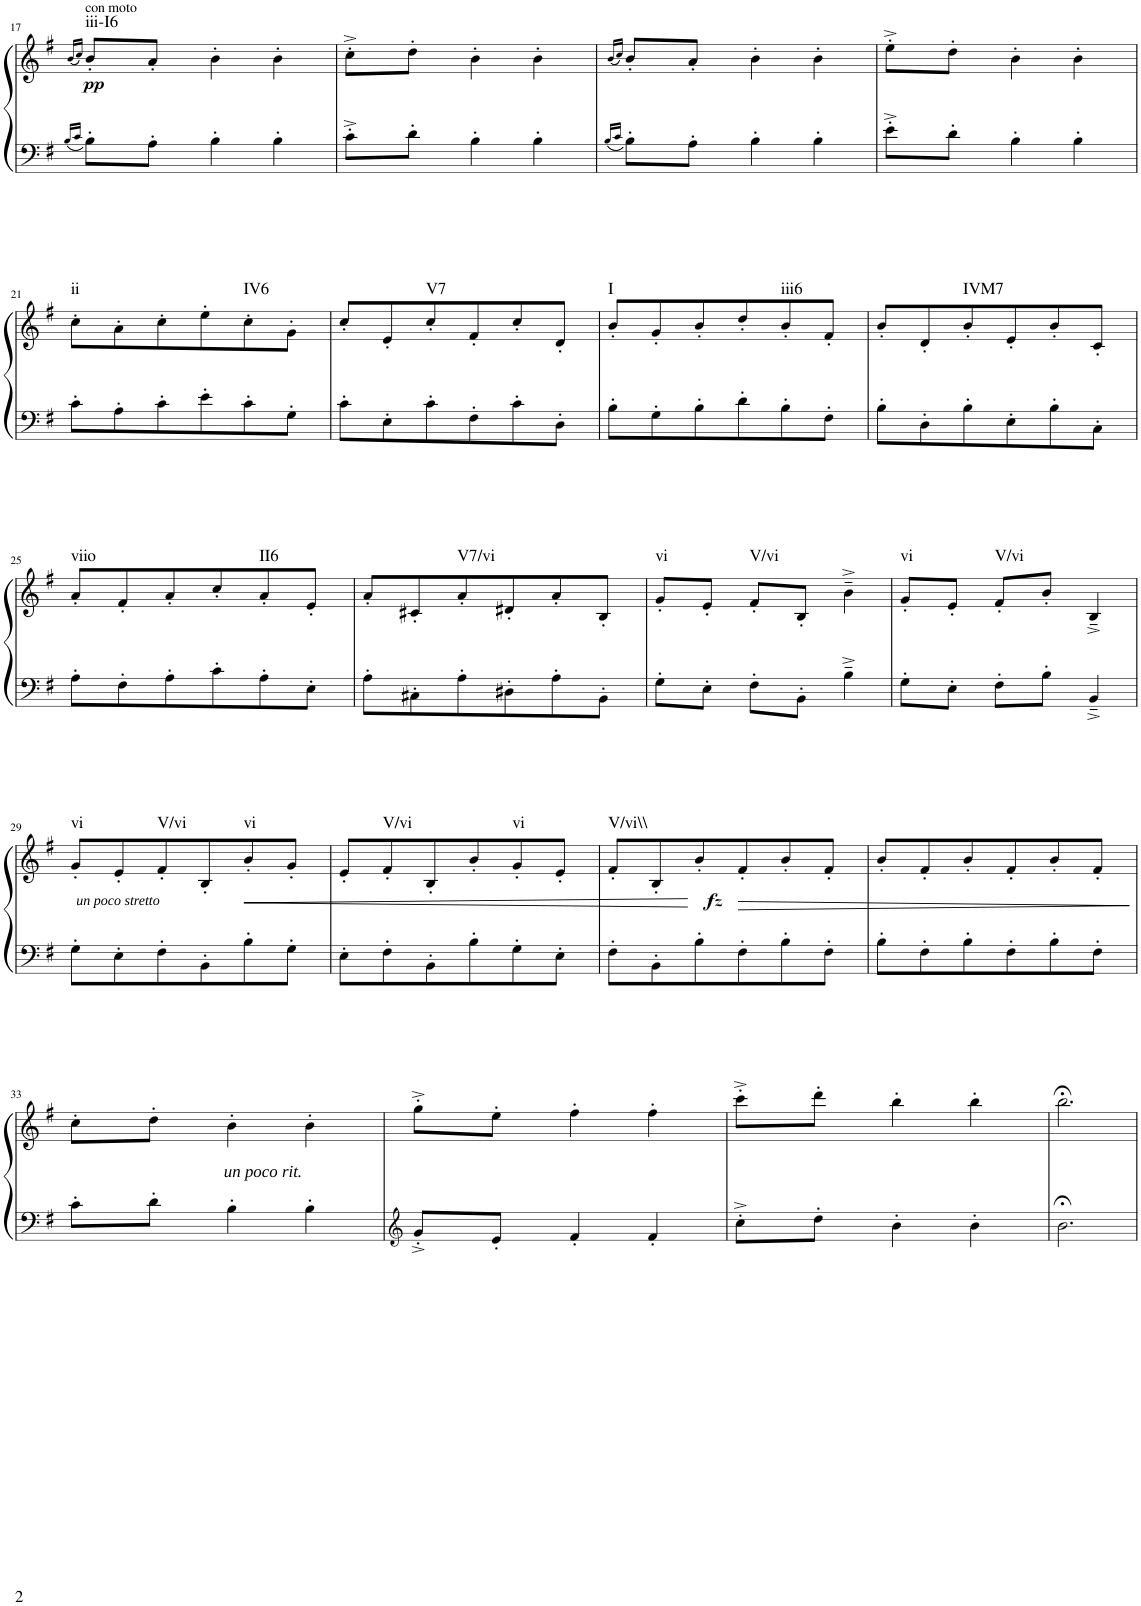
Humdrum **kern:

**kern	**kern	**dynam	**harte
*part1	*part1	*part1	*part1
*staff2	*staff1	*staff1/2	*
*I"Midi_1	*	*	*
!!LO:PB:g=z
*clefF4	*clefG2	*	*
*k[f#]	*k[f#]	*	*
*G:	*G:	*	*
*M3/4	*M3/4	*	*
=17	=17	=17	=17
16qB/LL	(16qb/LL	.	.
16qc/JJ	16qcc/JJ)	.	.
!	!LO:TX:a:t=con moto	!	!
!	!	!LO:DY:b	!LO:H:kt=iii-I6
8B'\L	8b'/L	pp	N
8A'\J	8a'/J	.	.
4B'\	4b'\	.	.
4B'\	4b'\	.	.
=18	=18	=18	=18
8c'^\L	8cc'^\L	.	.
8d'\J	8dd'\J	.	.
4B'\	4b'\	.	.
4B'\	4b'\	.	.
=19	=19	=19	=19
16qB/LL	(16qb/LL	.	.
16qc/JJ	16qcc/JJ)	.	.
8B'\L	8b'/L	.	.
8A'\J	8a'/J	.	.
4B'\	4b'\	.	.
4B'\	4b'\	.	.
=20	=20	=20	=20
8e'^\L	8ee'^\L	.	.
8d'\J	8dd'\J	.	.
4B'\	4b'\	.	.
4B'\	4b'\	.	.
!!LO:LB:g=z
=21	=21	=21	=21
!	!	!	!LO:H:kt=ii
8c'\L	8cc'\L	.	N
8A'\	8a'\	.	.
8c'\	8cc'\	.	.
8e'\	8ee'\	.	.
!	!	!	!LO:H:kt=IV6
8c'\	8cc'\	.	N
8G'\J	8g'\J	.	.
=22	=22	=22	=22
8c'\L	8cc'/L	.	.
8E'\	8e'/	.	.
!	!	!	!LO:H:kt=V7
8c'\	8cc'/	.	N
8F#'\	8f#'/	.	.
8c'\	8cc'/	.	.
8D'\J	8d'/J	.	.
=23	=23	=23	=23
!	!	!	!LO:H:kt=I
8B'\L	8b'/L	.	N
8G'\	8g'/	.	.
8B'\	8b'/	.	.
8d'\	8dd'/	.	.
!	!	!	!LO:H:kt=iii6
8B'\	8b'/	.	N
8F#'\J	8f#'/J	.	.
=24	=24	=24	=24
8B'\L	8b'/L	.	.
8D'\	8d'/	.	.
!	!	!	!LO:H:kt=IVM7
8B'\	8b'/	.	N
8E'\	8e'/	.	.
8B'\	8b'/	.	.
8C'\J	8c'/J	.	.
!!LO:LB:g=z
=25	=25	=25	=25
!	!	!	!LO:H:kt=viio
8A'\L	8a'/L	.	N
8F#'\	8f#'/	.	.
8A'\	8a'/	.	.
8c'\	8cc'/	.	.
!	!	!	!LO:H:kt=II6
8A'\	8a'/	.	N
8E'\J	8e'/J	.	.
=26	=26	=26	=26
8A'\L	8a'/L	.	.
8C#X'\	8c#X'/	.	.
!	!	!	!LO:H:kt=V7/vi
8A'\	8a'/	.	N
8D#X'\	8d#X'/	.	.
8A'\	8a'/	.	.
8BB'\J	8B'/J	.	.
=27	=27	=27	=27
!	!	!	!LO:H:kt=vi
8G'\L	8g'/L	.	N
8E'\J	8e'/J	.	.
!	!	!	!LO:H:kt=V/vi
8F#'\L	8f#'/L	.	N
8BB'\J	8B'/J	.	.
4B~^\	4b~^\	.	.
=28	=28	=28	=28
!	!	!	!LO:H:kt=vi
8G'\L	8g'/L	.	N
8E'\J	8e'/J	.	.
!	!	!	!LO:H:kt=V/vi
8F#'\L	8f#'/L	.	N
8B'\J	8b'/J	.	.
4BB~^/	4B~^/	.	.
!!LO:LB:g=z
=29	=29	=29	=29
!	!LO:TX:b:i:t=un poco stretto	!	!LO:H:kt=vi
8G'\L	8g'/L	.	N
8E'\	8e'/	.	.
!	!	!	!LO:H:kt=V/vi
8F#'\	8f#'/	.	N
8BB'\	8B'/	.	.
!	!	!LO:HP:b	!LO:H:kt=vi
8B'\	8b'/	<	N
8G'\J	8g'/J	.	.
=30	=30	=30	=30
8E'\L	8e'/L	.	.
!	!	!	!LO:H:kt=V/vi
8F#'\	8f#'/	.	N
8BB'\	8B'/	.	.
8B'\	8b'/	.	.
!	!	!	!LO:H:kt=vi
8G'\	8g'/	.	N
8E'\J	8e'/J	.	.
=31	=31	=31	=31
!	!	!	!LO:H:kt=V/vi\\
8F#'\L	8f#'/L	.	N
8BB'\	8B'/	.	.
!	!	!LO:DY:n=1:b	!
8B'\	8b'/	[ fz	.
!	!	!LO:HP:b	!
8F#'\	8f#'/	>	.
8B'\	8b'/	.	.
8F#'\J	8f#'/J	.	.
=32	=32	=32	=32
8B'\L	8b'/L	.	.
8F#'\	8f#'/	.	.
8B'\	8b'/	.	.
8F#'\	8f#'/	.	.
8B'\	8b'/	.	.
8F#'\J	8f#'/J	.	.
.	.	]	.
!!LO:LB:g=z
=33	=33	=33	=33
8c'\L	8cc'\L	.	.
8d'\J	8dd'\J	.	.
!	!LO:TX:b:i:t=un poco rit.	!	!
4B'\	4b'\	.	.
4B'\	4b'\	.	.
=34	=34	=34	=34
*clefG2	*	*	*
8g'^/L	8gg'^\L	.	.
8e'/J	8ee'\J	.	.
4f#'/	4ff#'\	.	.
4f#'/	4ff#'\	.	.
=35	=35	=35	=35
8cc'^\L	8ccc'^\L	.	.
8dd'\J	8ddd'\J	.	.
4b'\	4bb'\	.	.
4b'\	4bb'\	.	.
=36	=36	=36	=36
2.b;<\	2.bb;<\	.	.
=	=	=	=
*-	*-	*-	*-
